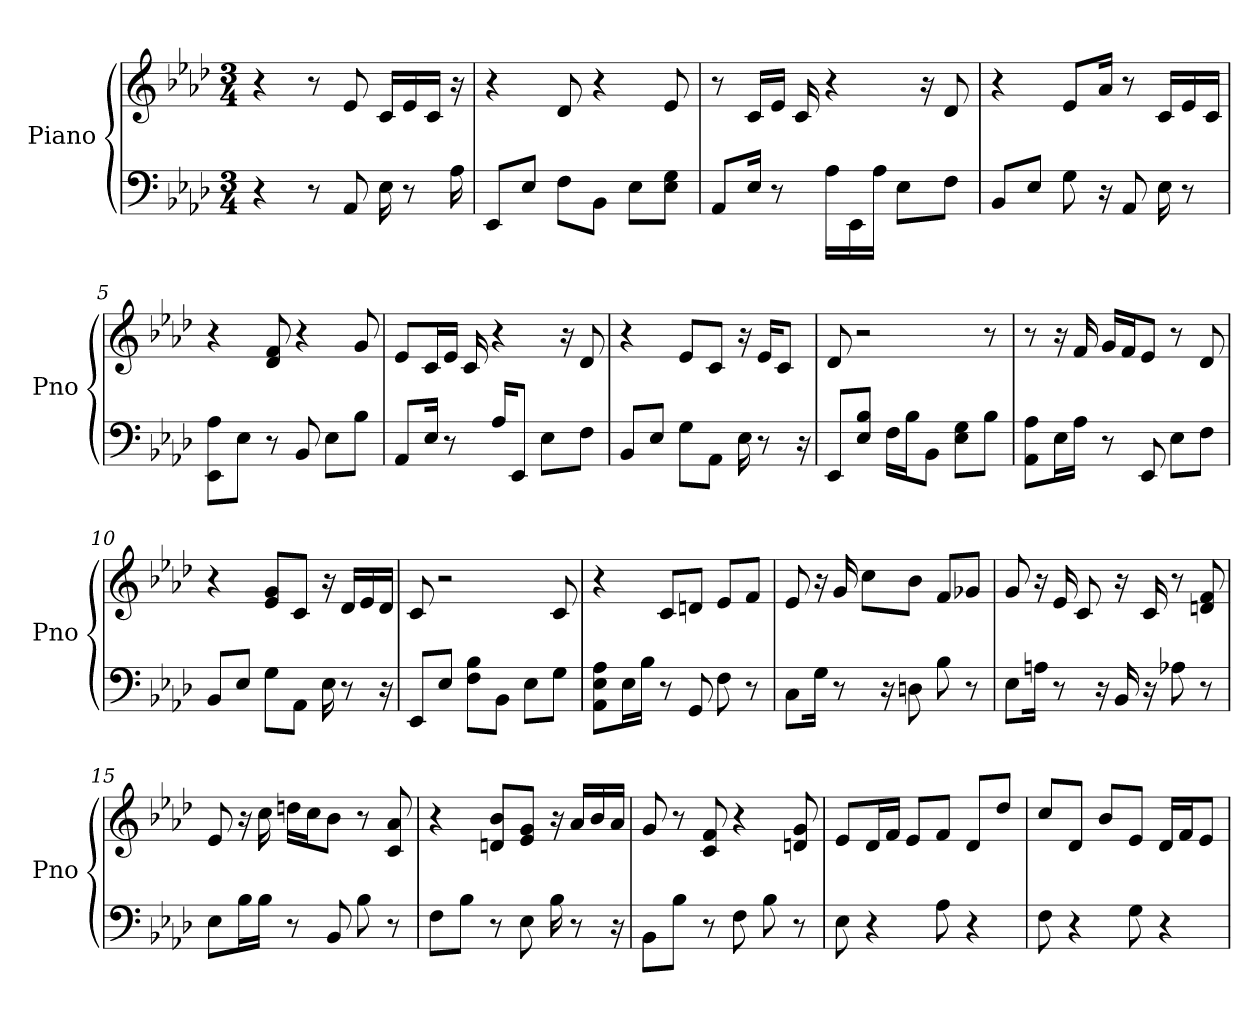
**kern	**kern
*part1	*part1
*staff2	*staff1
*I"Piano	*
*I'Pno	*
*clefF4	*clefG2
*k[b-e-a-d-]	*k[b-e-a-d-]
*A-:	*A-:
*M3/4	*M3/4
*MM91	*MM91
=1	=1
4r	4r
8r	8r
8AA-	8e-
16E-	16c/LL
8r	16e-/
.	16c/JJ
16A-	16r
=2	=2
8EE-/L	4r
8E-/J	.
8F\L	8d-
8BB-\J	4r
8E-\L	.
8E-\ 8G\J	8e-
=3	=3
8AA-/L	8r
16E-/Jk	16c/LL
8r	16e-/JJ
.	16c
16A-\LL	4r
16EE-\	.
16A-\JJ	.
8E-\L	.
.	16r
8F\J	8d-
=4	=4
8BB-/L	4r
8E-/J	.
8G	8e-/L
16r	16a-/Jk
8AA-	8r
16E-	16c/LL
8r	16e-/
.	16c/JJ
=5	=5
8A-\ 8EE-\L	4r
8E-\J	.
8r	8f 8d-
8BB-	4r
8E-\L	.
8B-\J	8g
=6	=6
8AA-/L	8e-/L
16E-/Jk	16c/L
8r	16e-/JJ
.	16c
16A-/KL	4r
8EE-/J	.
8E-\L	.
.	16r
8F\J	8d-
=7	=7
8BB-/L	4r
8E-/J	.
8G\L	8e-/L
8AA-\J	8c/J
16E-	16r
8r	16e-/KL
.	8c/J
16r	.
=8	=8
8EE-/L	8d-
8E-/ 8B-/J	2r
16F\LL	.
16B-\J	.
8BB-\J	.
8E-\ 8G\L	.
8B-\J	8r
=9	=9
8AA-\ 8A-\L	8r
16E-\L	16r
16A-\JJ	16f
8r	16g/LL
.	16f/J
8EE-	8e-/J
8E-\L	8r
8F\J	8d-
=10	=10
8BB-/L	4r
8E-/J	.
8G\L	8e-/ 8g/L
8AA-\J	8c/J
16E-	16r
8r	16d-/LL
.	16e-/
16r	16d-/JJ
=11	=11
8EE-/L	8c
8E-/J	2r
8F\ 8B-\L	.
8BB-\J	.
8E-\L	.
8G\J	8c
=12	=12
8AA-\ 8E-\ 8A-\L	4r
16E-\L	.
16B-\JJ	.
8r	8c/L
8GG	8d/J
8F	8e-/L
8r	8f/J
=13	=13
8C\L	8e-
16G\Jk	16r
8r	16g
.	8cc\L
16r	.
8D	8b-\J
8B-	8f/L
8r	8g-/J
=14	=14
8E-\L	8g
16A\Jk	16r
8r	16e-
.	8c
16r	.
16BB-	16r
16r	16c
8A-	8r
8r	8d 8f
=15	=15
8E-\L	8e-
16B-\L	16r
16B-\JJ	16cc
8r	16dd\LL
.	16cc\J
8BB-	8b-\J
8B-	8r
8r	8c 8a-
=16	=16
8F\L	4r
8B-\J	.
8r	8b-/ 8d/L
8E-	8e-/ 8g/J
16B-	16r
8r	16a-/LL
.	16b-/
16r	16a-/JJ
=17	=17
8BB-\L	8g
8B-\J	8r
8r	8c 8f
8F	4r
8B-	.
8r	8d 8g
=18	=18
8E-	8e-/L
4r	16d-/L
.	16f/JJ
.	8e-/L
8A-	8f/J
4r	8d-/L
.	8dd-/J
=19	=19
8F	8cc/L
4r	8d-/J
.	8b-/L
8G	8e-/J
4r	16d-/LL
.	16f/J
.	8e-/J
=	=
*-	*-
